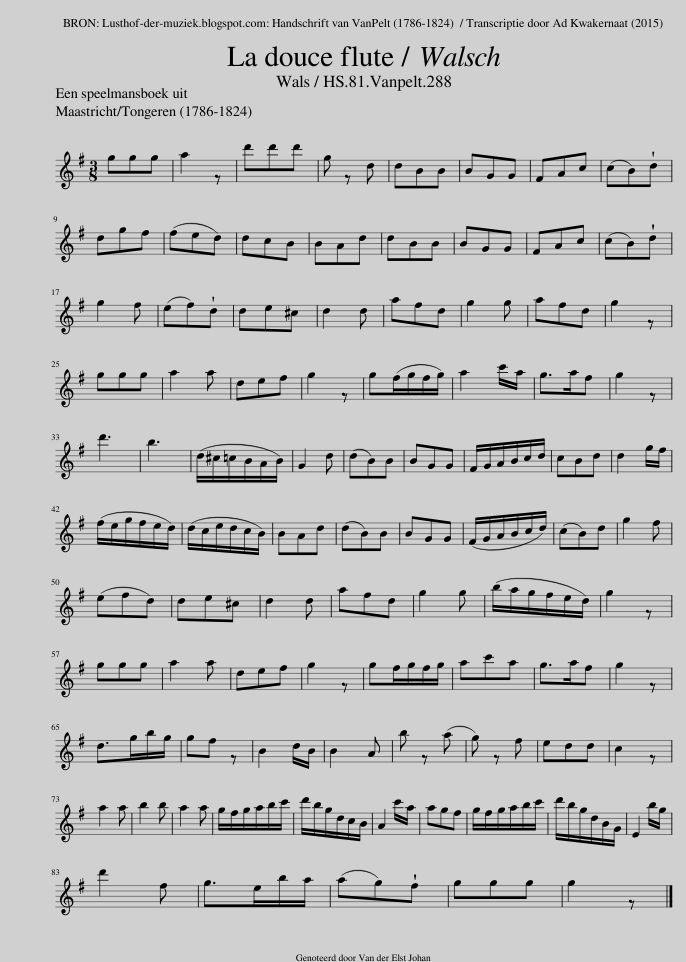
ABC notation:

X:1
L:1/8
Q:1/4=87
M:3/8
I:linebreak $
K:G
V:1 treble
V:1
 ggg | a2 z | d'd'd' | g z d | dBB | %5
 BGG | FAc | (cB)!wedge!d |$ dgf | (fed) | %10
 dcB | BAd | dBB | BGG | FAc | %15
 (cB)!wedge!d |$ g2 f | (ef)!wedge!d | de^c | d2 d | %20
 afd | g2 g | afd | g2 z |$ ggg | %25
 a2 a | def | g2 z | g(f/g/f/g/) | a2 c'/a/ | %30
 g>af | g2 z |$ d'3 | b3 | (d/^c/=c/B/A/B/) | %35
 G2 d | (dB)B | BGG | F/G/A/B/c/d/ | cBd | %40
 d2 g/f/ |$ (f/e/g/f/e/d/) | (d/c/e/d/c/B/) | BAd | (dB)B | %45
 BGG | (F/G/A/B/c/d/) | (cB)d | g2 f |$ (efd) | %50
 de^c | d2 d | afd | g2 g | (b/a/g/f/e/d/) | %55
 g2 z |$ ggg | a2 a | def | g2 z | %60
 gf/g/f/g/ | ac'a | g>af | g2 z |$ d>gb/g/ | %65
 gf z | B2 d/B/ | B2 A | b z (a | g) z f | %70
 edd | c2 z |$ a2 a | b2 b | a2 a | %75
 g/f/g/a/b/c'/ | d'/b/g/d/c/B/ | A2 c'/a/ | agf | g/f/g/a/b/c'/ | %80
 d'/b/g/d/B/G/ | E2 b/g/ |$ d'2 f | g>eb/a/ | (ag)!wedge!f | %85
 ggg | g2 z |] %87
